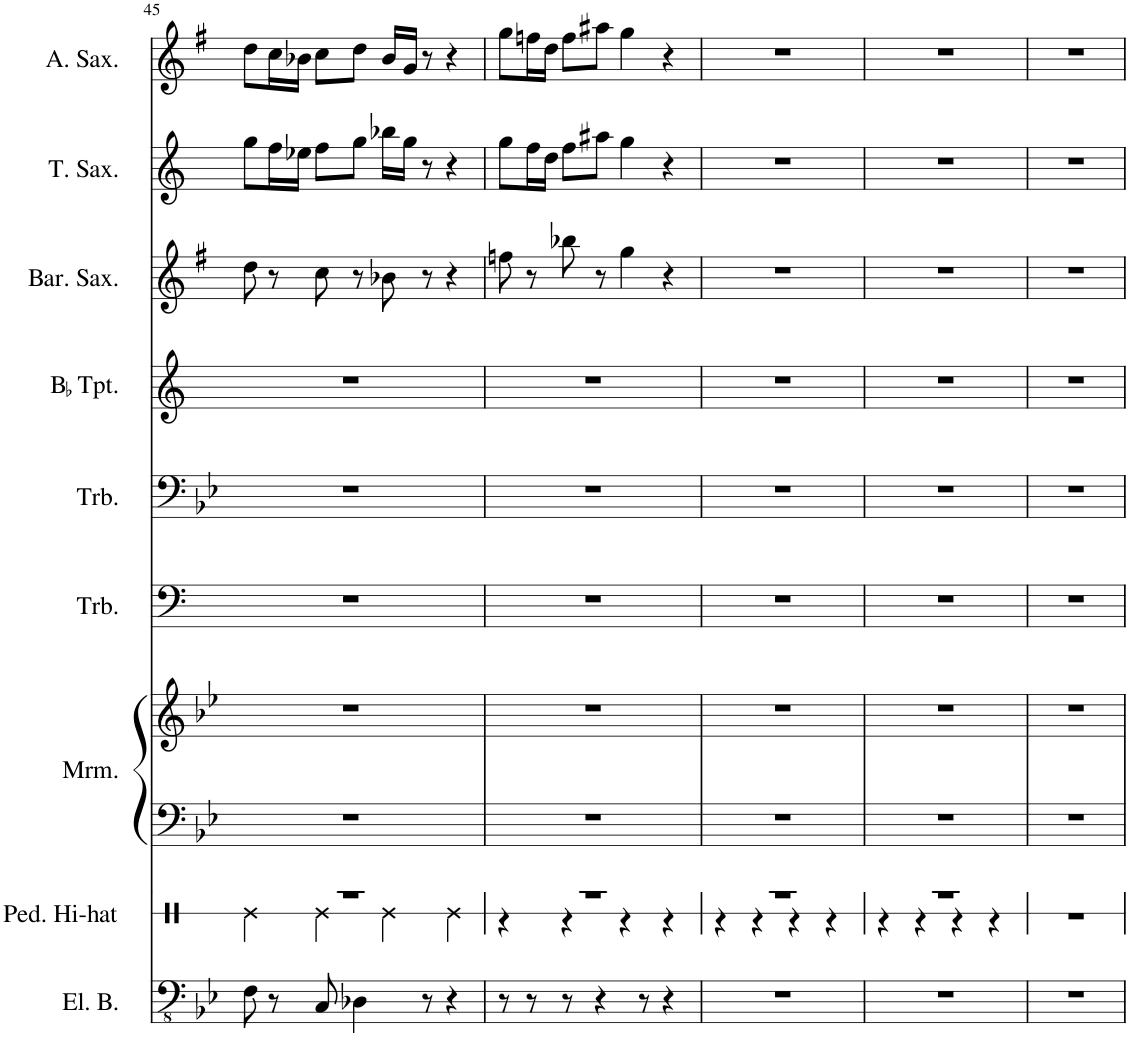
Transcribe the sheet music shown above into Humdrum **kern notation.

**kern	**kern	**kern	**kern	**kern	**kern	**kern	**kern	**kern	**kern
*part9	*part8	*part7	*part7	*part6	*part5	*part4	*part3	*part2	*part1
*staff10	*staff9	*staff8	*staff7	*staff6	*staff5	*staff4	*staff3	*staff2	*staff1
*I"Electric Bass	*I"Pedal Hi-hat	*I"Marimba	*	*I"Trombone	*I"Trombone	*I"BaccidentalFlat Trumpet	*I"Baritone Saxophone	*I"Tenor Saxophone	*I"Alto Saxophone
*I'El. B.	*I'Ped. Hi-hat	*I'Mrm.	*	*I'Trb.	*I'Trb.	*I'BaccidentalFlat Tpt.	*I'Bar. Sax.	*I'T. Sax.	*I'A. Sax.
!!LO:PB:g=z
*clefFv4	*clefX	*clefF4	*clefG2	*clefF4	*clefF4	*clefG2	*clefG2	*clefG2	*clefG2
*	*	*	*	*	*	*Trd1c2	*Trd12c21	*Trd8c14	*Trd5c9
*k[b-e-]	*k[]	*k[b-e-]	*k[b-e-]	*k[]	*k[b-e-]	*k[]	*k[f#]	*k[]	*k[f#]
*M4/4	*M4/4	*M4/4	*M4/4	*M4/4	*M4/4	*M4/4	*M4/4	*M4/4	*M4/4
=45	=45	=45	=45	=45	=45	=45	=45	=45	=45
*	*^	*	*	*	*	*	*	*	*
8FF\	1r	4Re\	1r	1r	1r	1r	1r	8dd\	8gg\L	8dd\L
8r	.	.	.	.	.	.	.	8r	16ff\L	16cc\L
.	.	.	.	.	.	.	.	.	16ee-X\JJ	16b-X\JJ
8CC/	.	4Re\	.	.	.	.	.	8cc\	8ff\L	8cc\L
4DD-X\	.	.	.	.	.	.	.	8r	8gg\J	8dd\J
.	.	4Re\	.	.	.	.	.	8b-X\	16bb-X\LL	16b-/LL
.	.	.	.	.	.	.	.	.	16gg\JJ	16g/JJ
8r	.	.	.	.	.	.	.	8r	8r	8r
4r	.	4Re\	.	.	.	.	.	4r	4r	4r
=46	=46	=46	=46	=46	=46	=46	=46	=46	=46	=46
8r	1r	4r	1r	1r	1r	1r	1r	8ffn\	8gg\L	8gg\L
8r	.	.	.	.	.	.	.	8r	16ff\L	16ffn\L
.	.	.	.	.	.	.	.	.	16dd\JJ	16dd\JJ
8r	.	4r	.	.	.	.	.	8bb-X\	8ff\L	8ff\L
4r	.	.	.	.	.	.	.	8r	8aa#X\J	8aa#X\J
.	.	4r	.	.	.	.	.	4gg\	4gg\	4gg\
8r	.	.	.	.	.	.	.	.	.	.
4r	.	4r	.	.	.	.	.	4r	4r	4r
=47	=47	=47	=47	=47	=47	=47	=47	=47	=47	=47
1r	1r	4r	1r	1r	1r	1r	1r	1r	1r	1r
.	.	4r	.	.	.	.	.	.	.	.
.	.	4r	.	.	.	.	.	.	.	.
.	.	4r	.	.	.	.	.	.	.	.
=48	=48	=48	=48	=48	=48	=48	=48	=48	=48	=48
1r	1r	4r	1r	1r	1r	1r	1r	1r	1r	1r
.	.	4r	.	.	.	.	.	.	.	.
.	.	4r	.	.	.	.	.	.	.	.
.	.	4r	.	.	.	.	.	.	.	.
*	*v	*v	*	*	*	*	*	*	*	*
=49	=49	=49	=49	=49	=49	=49	=49	=49	=49
1r	1r	1r	1r	1r	1r	1r	1r	1r	1r
=	=	=	=	=	=	=	=	=	=
*-	*-	*-	*-	*-	*-	*-	*-	*-	*-
